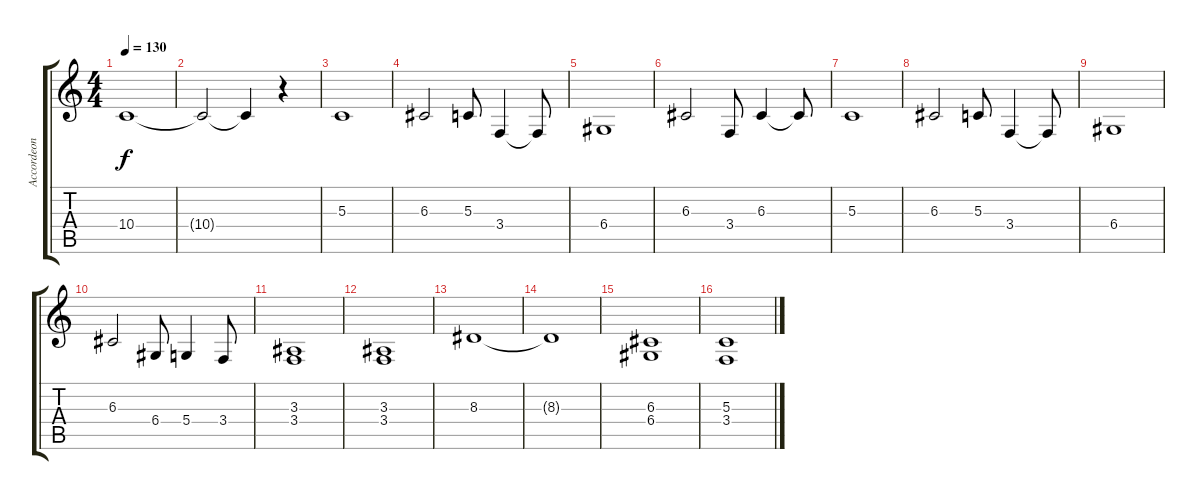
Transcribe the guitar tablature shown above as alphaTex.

\track ("Accordeon" "Accordeon") {instrument accordion}
\staff {score tabs}
\tuning (E4 B3 G3 D3 A2 E2) {hide}
\ts (4 4)
\tempo 130
\clef g2
\ks c
10.4.1{dy f} |
10.4{t}.2 10.4{t}.4 r.4 |
5.3.1 |
6.3.2 5.3.8 3.4.4 3.4{t}.8 |
6.4.1 |
6.3.2 3.4.8 6.3.4 6.3{t}.8 |
5.3.1 |
6.3.2 5.3.8 3.4.4 3.4{t}.8 |
6.4.1 |
6.3.2 6.4.8 5.4.4 3.4.8 |
(3.3 3.4).1 |
(3.3 3.4).1 |
8.3.1 |
8.3{t}.1 |
(6.3 6.4).1 |
(5.3 3.4).1
